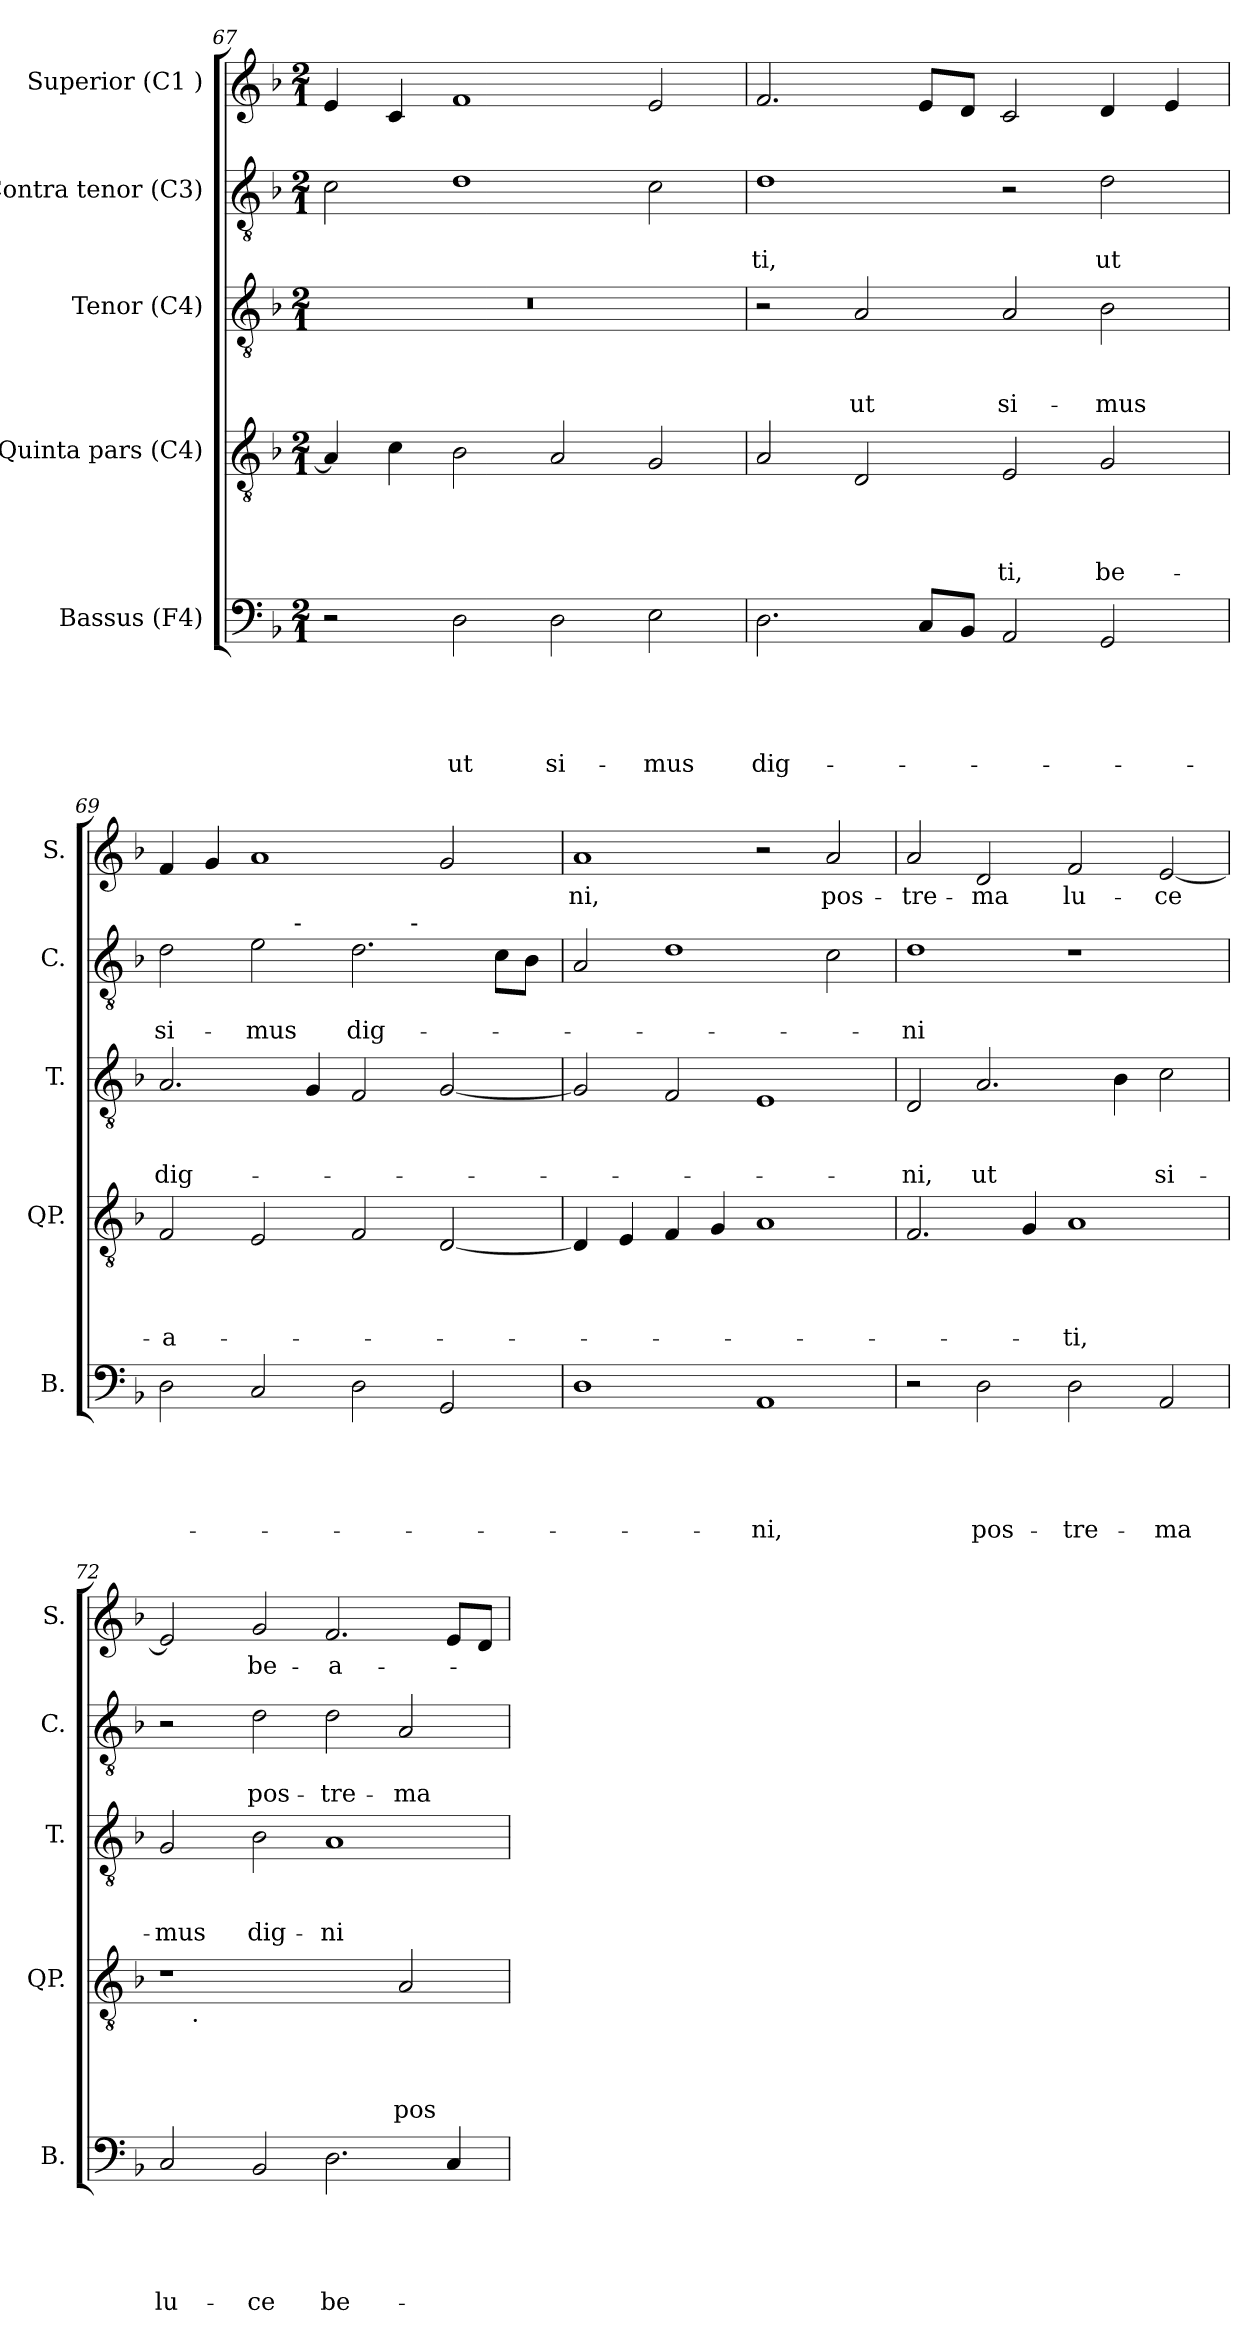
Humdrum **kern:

**kern	**text	**text	**text	**text	**text	**kern	**text	**text	**text	**text	**kern	**text	**text	**text	**kern	**text	**text	**kern	**text
*part5	*part5	*part5	*part5	*part5	*part5	*part4	*part4	*part4	*part4	*part4	*part3	*part3	*part3	*part3	*part2	*part2	*part2	*part1	*part1
*staff5	*staff5	*staff5	*staff5	*staff5	*staff5	*staff4	*staff4	*staff4	*staff4	*staff4	*staff3	*staff3	*staff3	*staff3	*staff2	*staff2	*staff2	*staff1	*staff1
*I"Bassus (F4)	*	*	*	*	*	*I"Quinta pars (C4)	*	*	*	*	*I"Tenor (C4)	*	*	*	*I"Contra tenor (C3)	*	*	*I"Superior (C1 )	*
*I'B.	*	*	*	*	*	*I'QP.	*	*	*	*	*I'T.	*	*	*	*I'C.	*	*	*I'S.	*
*clefF4	*	*	*	*	*	*clefGv2	*	*	*	*	*clefGv2	*	*	*	*clefGv2	*	*	*clefG2	*
*k[b-]	*	*	*	*	*	*k[b-]	*	*	*	*	*k[b-]	*	*	*	*k[b-]	*	*	*k[b-]	*
*F:	*	*	*	*	*	*F:	*	*	*	*	*F:	*	*	*	*F:	*	*	*F:	*
*M2/1	*	*	*	*	*	*M2/1	*	*	*	*	*M2/1	*	*	*	*M2/1	*	*	*M2/1	*
=67	=67	=67	=67	=67	=67	=67	=67	=67	=67	=67	=67	=67	=67	=67	=67	=67	=67	=67	=67
2r	.	.	.	.	.	4A/]	.	.	.	.	0r	.	.	.	2c\	.	.	4e/	.
.	.	.	.	.	.	4c\	.	.	.	.	.	.	.	.	.	.	.	4c/	.
!	!	!	!	!	!LO:LY:b	!	!	!	!	!	!	!	!	!	!	!	!	!	!
2D\	.	.	.	.	ut	2B-\	.	.	.	.	.	.	.	.	1d	.	.	1f	.
!	!	!	!	!	!LO:LY:b	!	!	!	!	!	!	!	!	!	!	!	!	!	!
2D\	.	.	.	.	si-	2A/	.	.	.	.	.	.	.	.	.	.	.	.	.
!	!	!	!	!	!LO:LY:b	!	!	!	!	!	!	!	!	!	!	!	!	!	!
2E\	.	.	.	.	-mus	2G/	.	.	.	.	.	.	.	.	2c\	.	.	2e/	.
=68	=68	=68	=68	=68	=68	=68	=68	=68	=68	=68	=68	=68	=68	=68	=68	=68	=68	=68	=68
!	!	!	!	!	!LO:LY:b	!	!	!	!	!	!	!	!	!	!	!	!LO:LY:b	!	!
2.D\	.	.	.	.	dig-	2A/	.	.	.	.	2r	.	.	.	1d	.	-ti,	2.f/	.
!	!	!	!	!	!	!	!	!	!	!	!	!	!	!LO:LY:b	!	!	!	!	!
.	.	.	.	.	.	2D/	.	.	.	.	2A/	.	.	ut	.	.	.	.	.
8C/L	.	.	.	.	.	.	.	.	.	.	.	.	.	.	.	.	.	8e/L	.
8BB-/J	.	.	.	.	.	.	.	.	.	.	.	.	.	.	.	.	.	8d/J	.
!	!	!	!	!	!	!	!	!	!	!LO:LY:b	!	!	!	!LO:LY:b	!	!	!	!	!
2AA/	.	.	.	.	.	2E/	.	.	.	-ti,	2A/	.	.	si-	2r	.	.	2c/	.
!	!	!	!	!	!	!	!	!	!	!LO:LY:b	!	!	!	!LO:LY:b	!	!	!LO:LY:b	!	!
2GG/	.	.	.	.	.	2G/	.	.	.	be-	2B-\	.	.	-mus	2d\	.	ut	4d/	.
.	.	.	.	.	.	.	.	.	.	.	.	.	.	.	.	.	.	4e/	.
!!LO:LB:g=z
=69	=69	=69	=69	=69	=69	=69	=69	=69	=69	=69	=69	=69	=69	=69	=69	=69	=69	=69	=69
!	!	!	!	!	!	!	!	!	!	!LO:LY:b	!	!	!	!LO:LY:b	!	!	!LO:LY:b	!	!
*	*	*	*	*	*	*	*	*	*	*	*	*	*	*	*^	*	*	*	*
*	*	*	*	*	*	*	*	*	*	*	*	*	*	*	*	*^	*	*	*	*
2D\	.	.	.	.	.	2F/	.	.	.	-a-	2.A/	.	.	dig-	2d\	2ryy	1ryy	.	si-	4f/	.
.	.	.	.	.	.	.	.	.	.	.	.	.	.	.	.	.	.	.	.	4g/	.
!	!	!	!	!	!	!	!	!	!	!	!	!	!	!	!	!	!	!	!LO:LY:b	!	!
2C/	.	.	.	.	.	2E/	.	.	.	.	.	.	.	.	2e\	8..ryy	.	.	-mus	1a	.
!	!	!	!	!	!	!	!	!	!	!	!	!	!	!	!	!LO:TX:a:t=-	!	!	!	!	!
.	.	.	.	.	.	.	.	.	.	.	.	.	.	.	.	1ryy	.	.	.	.	.
.	.	.	.	.	.	.	.	.	.	.	4G/	.	.	.	.	.	.	.	.	.	.
!	!	!	!	!	!	!	!	!	!	!	!	!	!	!	!	!	!	!	!LO:LY:b	!	!
2D\	.	.	.	.	.	2F/	.	.	.	.	2F/	.	.	.	2.d\	.	4.ryy	.	dig-	.	.
!	!	!	!	!	!	!	!	!	!	!	!	!	!	!	!	!	!LO:TX:a:t=-	!	!	!	!
.	.	.	.	.	.	.	.	.	.	.	.	.	.	.	.	.	2ryy	.	.	.	.
2GG/	.	.	.	.	.	[<2D/	.	.	.	.	[<2G/	.	.	.	.	.	.	.	.	2g/	.
.	.	.	.	.	.	.	.	.	.	.	.	.	.	.	.	4ryy	.	.	.	.	.
.	.	.	.	.	.	.	.	.	.	.	.	.	.	.	8c\L	.	.	.	.	.	.
.	.	.	.	.	.	.	.	.	.	.	.	.	.	.	8B-\J	.	8ryy	.	.	.	.
.	.	.	.	.	.	.	.	.	.	.	.	.	.	.	.	32ryy	.	.	.	.	.
=70	=70	=70	=70	=70	=70	=70	=70	=70	=70	=70	=70	=70	=70	=70	=70	=70	=70	=70	=70	=70	=70
!	!	!	!	!	!	!	!	!	!	!	!	!	!	!	!	!	!	!	!	!	!LO:LY:b
*	*	*	*	*	*	*	*	*	*	*	*	*	*	*	*v	*v	*v	*	*	*	*
1D	.	.	.	.	.	4D/]	.	.	.	.	2G/]	.	.	.	2A/	.	.	1a	-ni,
.	.	.	.	.	.	4E/	.	.	.	.	.	.	.	.	.	.	.	.	.
.	.	.	.	.	.	4F/	.	.	.	.	2F/	.	.	.	1d	.	.	.	.
.	.	.	.	.	.	4G/	.	.	.	.	.	.	.	.	.	.	.	.	.
!	!	!	!	!	!LO:LY:b	!	!	!	!	!	!	!	!	!	!	!	!	!	!
1AA	.	.	.	.	-ni,	1A	.	.	.	.	1E	.	.	.	.	.	.	2r	.
!	!	!	!	!	!	!	!	!	!	!	!	!	!	!	!	!	!	!	!LO:LY:b
.	.	.	.	.	.	.	.	.	.	.	.	.	.	.	2c\	.	.	2a/	pos-
=71	=71	=71	=71	=71	=71	=71	=71	=71	=71	=71	=71	=71	=71	=71	=71	=71	=71	=71	=71
!	!	!	!	!	!	!	!	!	!	!	!	!	!	!LO:LY:b	!	!	!LO:LY:b	!	!LO:LY:b
2r	.	.	.	.	.	2.F/	.	.	.	.	2D/	.	.	-ni,	1d	.	-ni	2a/	-tre-
!	!	!	!	!	!LO:LY:b	!	!	!	!	!	!	!	!	!LO:LY:b	!	!	!	!	!LO:LY:b
2D\	.	.	.	.	pos-	.	.	.	.	.	2.A/	.	.	ut	.	.	.	2d/	-ma
.	.	.	.	.	.	4G/	.	.	.	.	.	.	.	.	.	.	.	.	.
!	!	!	!	!	!LO:LY:b	!	!	!	!	!LO:LY:b	!	!	!	!	!	!	!	!	!LO:LY:b
2D\	.	.	.	.	-tre-	1A	.	.	.	-ti,	.	.	.	.	1r	.	.	2f/	lu-
.	.	.	.	.	.	.	.	.	.	.	4B-\	.	.	.	.	.	.	.	.
!	!	!	!	!	!LO:LY:b	!	!	!	!	!	!	!	!	!LO:LY:b	!	!	!	!	!LO:LY:b
2AA/	.	.	.	.	-ma	.	.	.	.	.	2c\	.	.	si-	.	.	.	[<2e/	-ce
=72	=72	=72	=72	=72	=72	=72	=72	=72	=72	=72	=72	=72	=72	=72	=72	=72	=72	=72	=72
!	!	!	!	!	!LO:LY:b	!	!	!	!	!	!	!	!	!LO:LY:b	!	!	!	!	!
*	*	*	*	*	*	*^	*	*	*	*	*	*	*	*	*	*	*	*	*
2C/	.	.	.	.	lu-	1r	8ryy	.	.	.	.	2G/	.	.	-mus	2r	.	.	2e/]	.
!	!	!	!	!	!	!	!LO:TX:b:t=.	!	!	!	!	!	!	!	!	!	!	!	!	!
.	.	.	.	.	.	.	1...ryy	.	.	.	.	.	.	.	.	.	.	.	.	.
!	!	!	!	!	!LO:LY:b	!	!	!	!	!	!	!	!	!	!LO:LY:b	!	!	!LO:LY:b	!	!LO:LY:b
2BB-/	.	.	.	.	-ce	.	.	.	.	.	.	2B-\	.	.	dig-	2d\	.	pos-	2g/	be-
!	!	!	!	!	!LO:LY:b	!	!	!	!	!	!	!	!	!	!LO:LY:b	!	!	!LO:LY:b	!	!LO:LY:b
2.D\	.	.	.	.	be-	2ryy	.	.	.	.	.	1A	.	.	-ni	2d\	.	-tre-	2.f/	-a-
!	!	!	!	!	!	!	!	!	!	!	!LO:LY:b	!	!	!	!	!	!	!LO:LY:b	!	!
.	.	.	.	.	.	2A/	.	.	.	.	pos-	.	.	.	.	2A/	.	-ma	.	.
4C/	.	.	.	.	.	.	.	.	.	.	.	.	.	.	.	.	.	.	8e/L	.
.	.	.	.	.	.	.	.	.	.	.	.	.	.	.	.	.	.	.	8d/J	.
*	*	*	*	*	*	*v	*v	*	*	*	*	*	*	*	*	*	*	*	*	*
=	=	=	=	=	=	=	=	=	=	=	=	=	=	=	=	=	=	=	=
*-	*-	*-	*-	*-	*-	*-	*-	*-	*-	*-	*-	*-	*-	*-	*-	*-	*-	*-	*-
